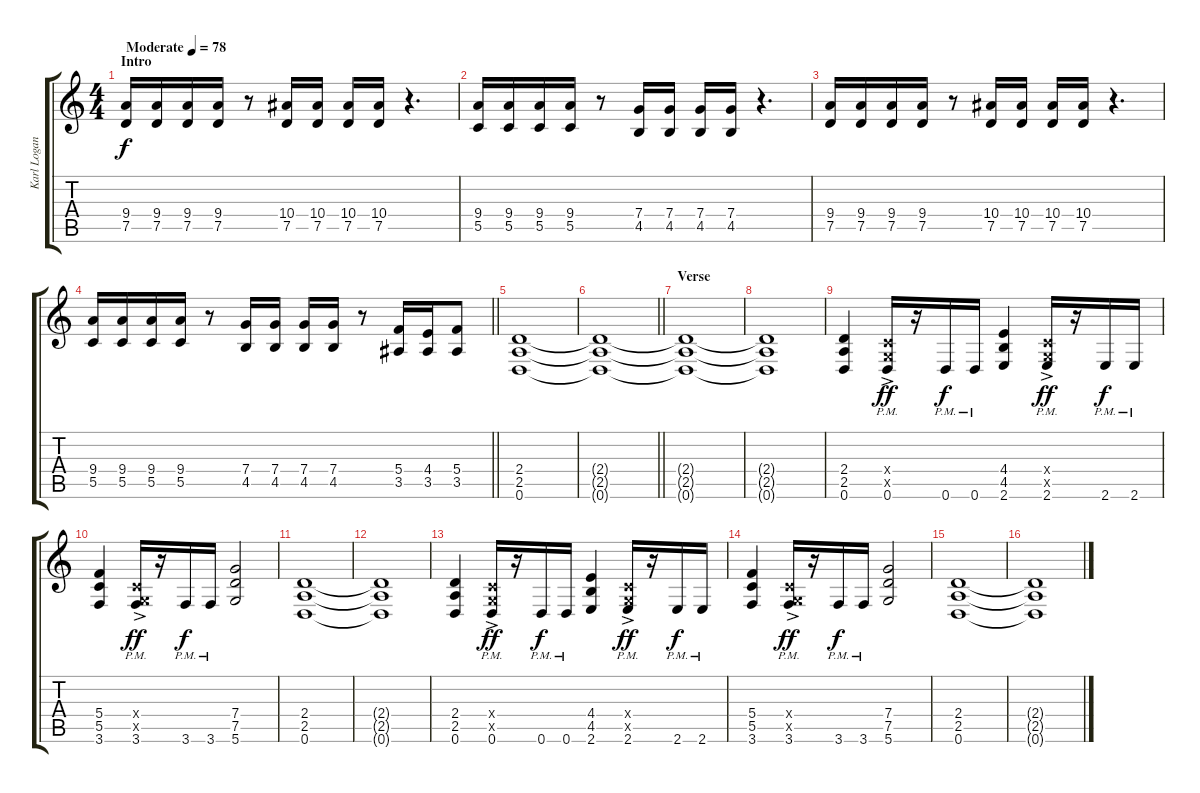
\track ("Karl Logan" "Karl Logan") {instrument distortionguitar}
\staff {score tabs}
\tuning (D4 A3 F3 C3 G2 D2) {hide}
\ts (4 4)
\section ("" "Intro")
\tempo (78 "Moderate")
\clef g2
\ks c
(9.4 7.5).16{dy f instrument distortionguitar} (9.4 7.5).16 (9.4 7.5).16 (9.4 7.5).16 r.8 (10.4 7.5).16 (10.4 7.5).16 (10.4 7.5).16 (10.4 7.5).16 r.4{d} |
(9.4 5.5).16 (9.4 5.5).16 (9.4 5.5).16 (9.4 5.5).16 r.8 (7.4 4.5).16 (7.4 4.5).16 (7.4 4.5).16 (7.4 4.5).16 r.4{d} |
(9.4 7.5).16 (9.4 7.5).16 (9.4 7.5).16 (9.4 7.5).16 r.8 (10.4 7.5).16 (10.4 7.5).16 (10.4 7.5).16 (10.4 7.5).16 r.4{d} |
\barLineRight lightlight
(9.4 5.5).16 (9.4 5.5).16 (9.4 5.5).16 (9.4 5.5).16 r.8 (7.4 4.5).16 (7.4 4.5).16 (7.4 4.5).16 (7.4 4.5).16 r.8 (5.4 3.5).16 (4.4 3.5).16 (5.4 3.5).8 |
\section ("" "")
(2.4 2.5 0.6).1 |
\barLineRight lightlight
(2.4{t} 2.5{t} 0.6{t}).1{volume 0} |
\section ("" "Verse")
(2.4{t} 2.5{t} 0.6{t}).1 |
(2.4{t} 2.5{t} 0.6{t}).1 |
(2.4 2.5 0.6).4{volume 14} (0.4{ac x} 0.5{ac x} 0.6{ac pm}).16{dy ff} r.16 0.6{pm}.16{dy f} 0.6{pm}.16 (4.4 4.5 2.6).4 (0.4{ac x} 0.5{ac x} 2.6{ac pm}).16{dy ff} r.16 2.6{pm}.16{dy f} 2.6{pm}.16 |
(5.4 5.5 3.6).4 (0.4{ac x} 0.5{ac x} 3.6{ac pm}).16{dy ff} r.16 3.6{pm}.16{dy f} 3.6{pm}.16 (7.4 7.5 5.6).2 |
(2.4 2.5 0.6).1 |
(2.4{t} 2.5{t} 0.6{t}).1 |
(2.4 2.5 0.6).4 (0.4{ac x} 0.5{ac x} 0.6{ac pm}).16{dy ff} r.16 0.6{pm}.16{dy f} 0.6{pm}.16 (4.4 4.5 2.6).4 (0.4{ac x} 0.5{ac x} 2.6{ac pm}).16{dy ff} r.16 2.6{pm}.16{dy f} 2.6{pm}.16 |
(5.4 5.5 3.6).4 (0.4{ac x} 0.5{ac x} 3.6{ac pm}).16{dy ff} r.16 3.6{pm}.16{dy f} 3.6{pm}.16 (7.4 7.5 5.6).2 |
(2.4 2.5 0.6).1 |
(2.4{t} 2.5{t} 0.6{t}).1
